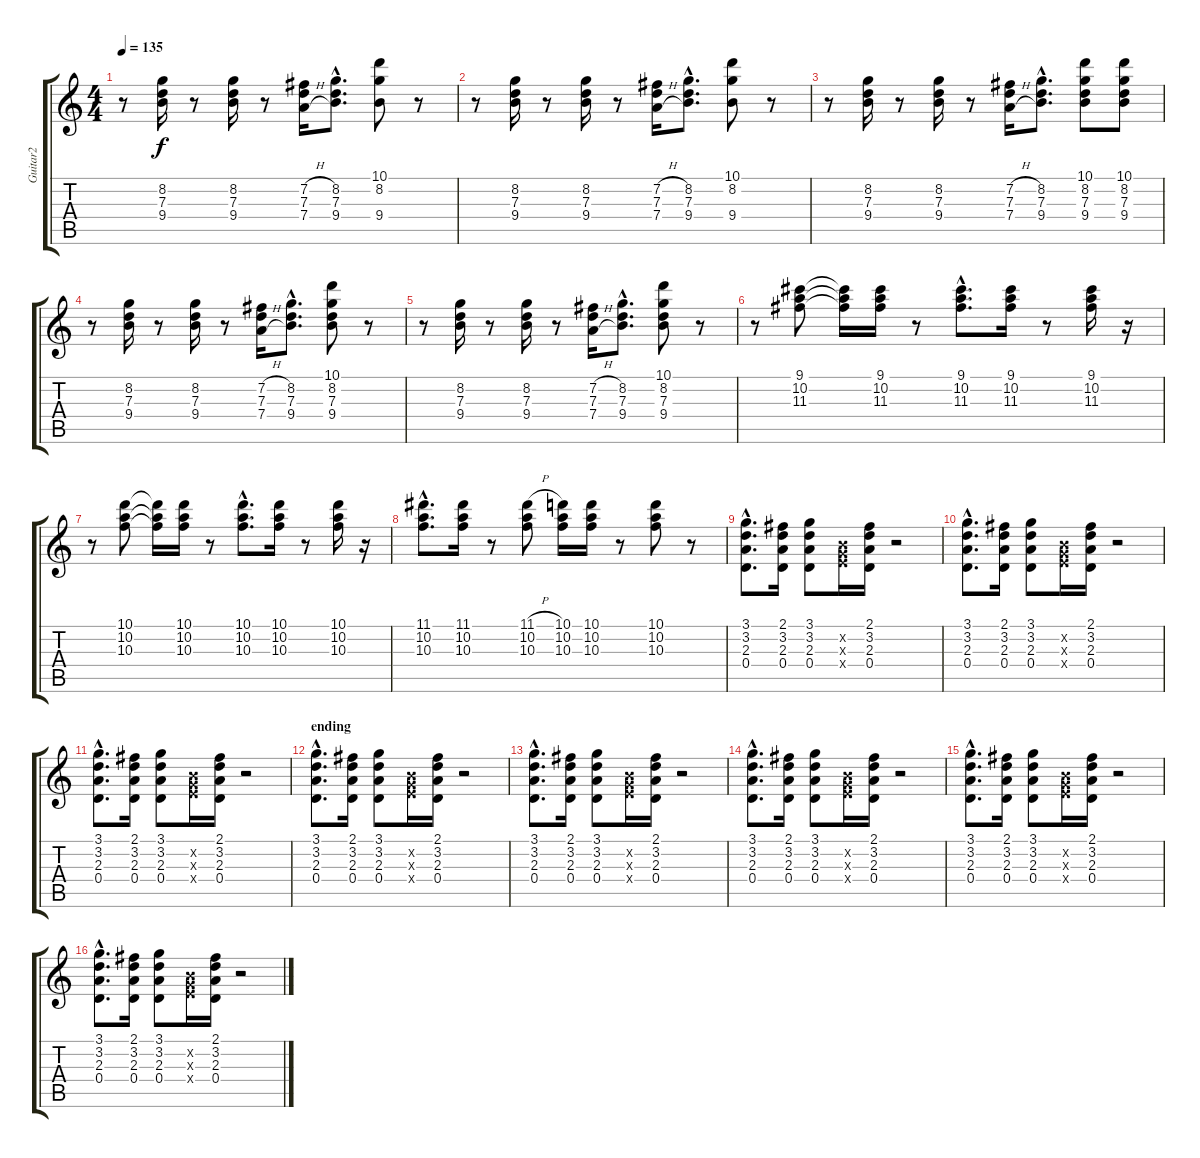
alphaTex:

\track ("Guitar2" "Guitar2") {instrument overdrivenguitar}
\staff {score tabs}
\tuning (E4 B3 G3 D3 A2 E2) {hide}
\ts (4 4)
\tempo 135
\clef g2
\ks c
r.8{dy f} (8.2 7.3 9.4).16 r.8 (8.2 7.3 9.4).16 r.8 (7.2{h} 7.3 7.4{h}).16 (8.2{hac} 7.3{hac} 9.4{hac}).8{d} (10.1 8.2 9.4).8 r.8 |
r.8 (8.2 7.3 9.4).16 r.8 (8.2 7.3 9.4).16 r.8 (7.2{h} 7.3 7.4{h}).16 (8.2{hac} 7.3{hac} 9.4{hac}).8{d} (10.1 8.2 9.4).8 r.8 |
r.8 (8.2 7.3 9.4).16 r.8 (8.2 7.3 9.4).16 r.8 (7.2{h} 7.3 7.4{h}).16 (8.2{hac} 7.3{hac} 9.4{hac}).8{d} (10.1 8.2 7.3 9.4).8 (10.1 8.2 7.3 9.4).8 |
r.8 (8.2 7.3 9.4).16 r.8 (8.2 7.3 9.4).16 r.8 (7.2{h} 7.3 7.4{h}).16 (8.2{hac} 7.3{hac} 9.4{hac}).8{d} (10.1 8.2 7.3 9.4).8 r.8 |
r.8 (8.2 7.3 9.4).16 r.8 (8.2 7.3 9.4).16 r.8 (7.2{h} 7.3 7.4{h}).16 (8.2{hac} 7.3{hac} 9.4{hac}).8{d} (10.1 8.2 7.3 9.4).8 r.8 |
r.8 (9.1 10.2 11.3).8 (9.1{t} 10.2{t} 11.3{t}).16 (9.1 10.2 11.3).16 r.8 (9.1{hac} 10.2{hac} 11.3{hac}).8{d} (9.1 10.2 11.3).16 r.8 (9.1 10.2 11.3).16 r.16 |
r.8 (10.1 10.2 10.3).8 (10.1{t} 10.2{t} 10.3{t}).16 (10.1 10.2 10.3).16 r.8 (10.1{hac} 10.2{hac} 10.3{hac}).8{d} (10.1 10.2 10.3).16 r.8 (10.1 10.2 10.3).16 r.16 |
(11.1{hac} 10.2{hac} 10.3{hac}).8{d} (11.1 10.2 10.3).16 r.8 (11.1{h} 10.2 10.3).8 (10.1 10.2 10.3).16 (10.1 10.2 10.3).16 r.8 (10.1 10.2 10.3).8 r.8 |
(3.1{hac} 3.2{hac} 2.3{hac} 0.4{hac}).8{d} (2.1 3.2 2.3 0.4).16 (3.1 3.2 2.3 0.4).8 (0.2{x} 0.3{x} 2.4{x}).16 (2.1 3.2 2.3 0.4).16 r.2 |
(3.1{hac} 3.2{hac} 2.3{hac} 0.4{hac}).8{d} (2.1 3.2 2.3 0.4).16 (3.1 3.2 2.3 0.4).8 (0.2{x} 0.3{x} 2.4{x}).16 (2.1 3.2 2.3 0.4).16 r.2 |
(3.1{hac} 3.2{hac} 2.3{hac} 0.4{hac}).8{d} (2.1 3.2 2.3 0.4).16 (3.1 3.2 2.3 0.4).8 (0.2{x} 0.3{x} 2.4{x}).16 (2.1 3.2 2.3 0.4).16 r.2 |
\section ("" "ending")
(3.1{hac} 3.2{hac} 2.3{hac} 0.4{hac}).8{d} (2.1 3.2 2.3 0.4).16 (3.1 3.2 2.3 0.4).8 (0.2{x} 0.3{x} 2.4{x}).16 (2.1 3.2 2.3 0.4).16 r.2 |
(3.1{hac} 3.2{hac} 2.3{hac} 0.4{hac}).8{d} (2.1 3.2 2.3 0.4).16 (3.1 3.2 2.3 0.4).8 (0.2{x} 0.3{x} 2.4{x}).16 (2.1 3.2 2.3 0.4).16 r.2 |
(3.1{hac} 3.2{hac} 2.3{hac} 0.4{hac}).8{d} (2.1 3.2 2.3 0.4).16 (3.1 3.2 2.3 0.4).8 (0.2{x} 0.3{x} 2.4{x}).16 (2.1 3.2 2.3 0.4).16 r.2 |
(3.1{hac} 3.2{hac} 2.3{hac} 0.4{hac}).8{d} (2.1 3.2 2.3 0.4).16 (3.1 3.2 2.3 0.4).8 (0.2{x} 0.3{x} 2.4{x}).16 (2.1 3.2 2.3 0.4).16 r.2 |
(3.1{hac} 3.2{hac} 2.3{hac} 0.4{hac}).8{d} (2.1 3.2 2.3 0.4).16 (3.1 3.2 2.3 0.4).8 (0.2{x} 0.3{x} 2.4{x}).16 (2.1 3.2 2.3 0.4).16 r.2
